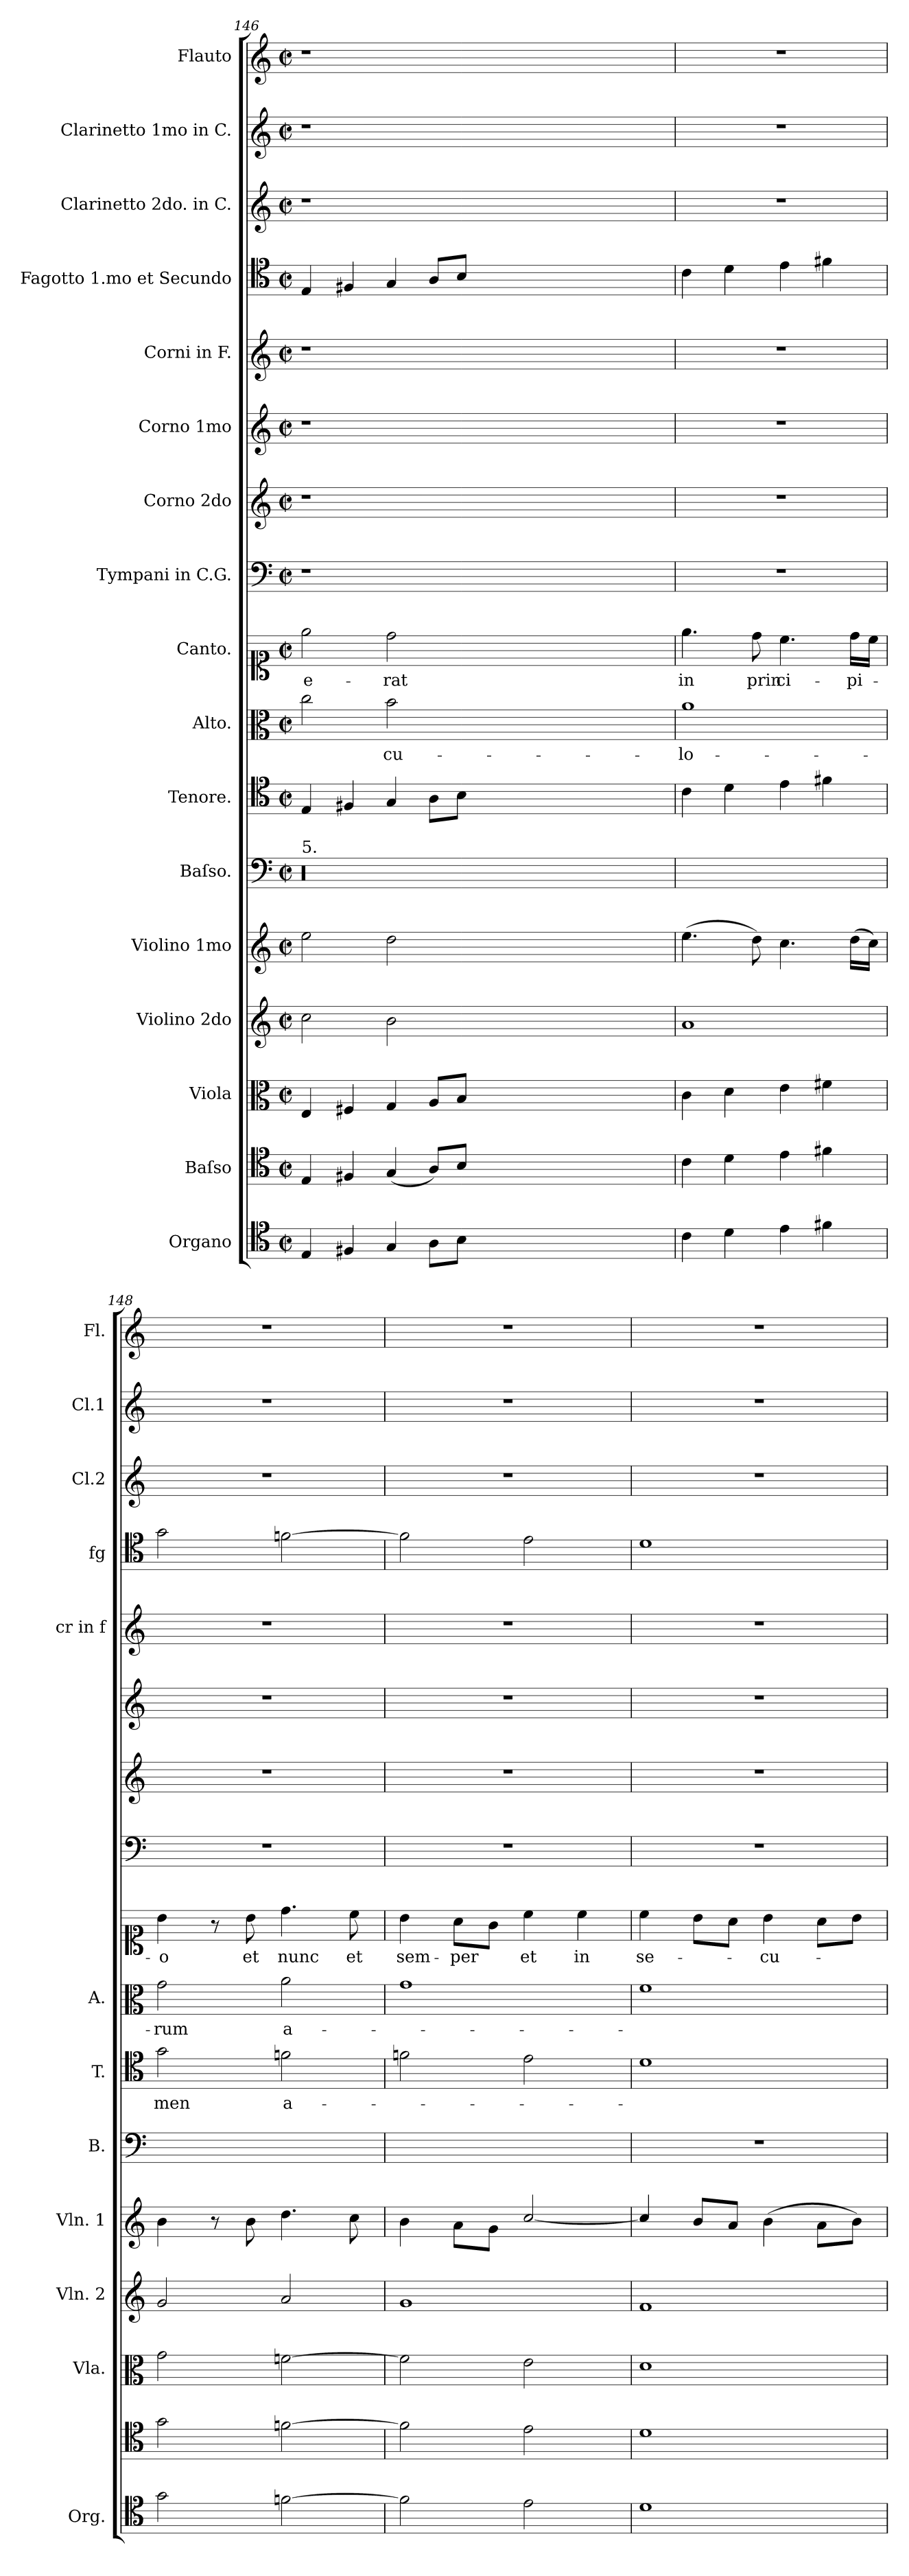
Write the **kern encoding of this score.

**kern	**kern	**kern	**kern	**kern	**kern	**kern	**text	**kern	**text	**kern	**text	**kern	**kern	**kern	**kern	**kern	**kern	**kern	**kern
*part17	*part16	*part15	*part14	*part13	*part12	*part11	*part11	*part10	*part10	*part9	*part9	*part8	*part7	*part6	*part5	*part4	*part3	*part2	*part1
*staff17	*staff16	*staff15	*staff14	*staff13	*staff12	*staff11	*staff11	*staff10	*staff10	*staff9	*staff9	*staff8	*staff7	*staff6	*staff5	*staff4	*staff3	*staff2	*staff1
*I"Organo	*I"Baſso	*I"Viola	*I"Violino 2do	*I"Violino 1mo	*I"Baſso.	*I"Tenore.	*	*I"Alto.	*	*I"Canto.	*	*I"Tympani in C.G.	*I"Corno 2do	*I"Corno 1mo	*I"Corni in F.	*I"Fagotto 1.mo et Secundo	*I"Clarinetto 2do. in C.	*I"Clarinetto 1mo in C.	*I"Flauto
*I'Org.	*	*I'Vla.	*I'Vln. 2	*I'Vln. 1	*I'B.	*I'T.	*	*I'A.	*	*	*	*	*	*	*I'cr in f	*I'fg	*I'Cl.2	*I'Cl.1	*I'Fl.
*clefC4	*clefC4	*clefC3	*clefG2	*clefG2	*clefF4	*clefC4	*	*clefC3	*	*clefC1	*	*clefF4	*clefG2	*clefG2	*clefG2	*clefC4	*clefG2	*clefG2	*clefG2
*	*	*	*	*	*	*	*	*	*	*	*	*	*	*	*ITrd4c7	*	*	*	*
*k[]	*k[]	*k[]	*k[]	*k[]	*k[]	*k[]	*	*k[]	*	*k[]	*	*k[]	*k[]	*k[]	*k[b-]	*k[]	*k[]	*k[]	*k[]
*M2/2	*M2/2	*M2/2	*M2/2	*M2/2	*M2/2	*M2/2	*	*M2/2	*	*M2/2	*	*M2/2	*M2/2	*M2/2	*M2/2	*M2/2	*M2/2	*M2/2	*M2/2
*met(c|)	*met(c|)	*met(c|)	*met(c|)	*met(c|)	*met(c|)	*met(c|)	*	*met(c|)	*	*met(c|)	*	*met(c|)	*met(c|)	*met(c|)	*met(c|)	*met(c|)	*met(c|)	*met(c|)	*met(c|)
=146	=146	=146	=146	=146	=146	=146	=146	=146	=146	=146	=146	=146	=146	=146	=146	=146	=146	=146	=146
!	!	!	!	!	!LO:TX:a:t=5.	!	!	!	!	!	!	!	!	!	!	!	!	!	!
4E/	4E/	4E/	2cc\	2ee\	00r	4E/	.	2cc\	.	2ee\	e-	1r	1r	1r	1r	4E/	1r	1r	1r
4F#X/	4F#X/	4F#X/	.	.	.	4F#X/	.	.	.	.	.	.	.	.	.	4F#X/	.	.	.
4G/	(4G/	4G/	2b\	2dd\	.	4G/	.	2b\	-cu-	2dd\	-rat	.	.	.	.	4G/	.	.	.
8A\L	8A/L)	8A/L	.	.	.	8A\L	.	.	.	.	.	.	.	.	.	8A/L	.	.	.
8B\J	8B/J	8B/J	.	.	.	8B\J	.	.	.	.	.	.	.	.	.	8B/J	.	.	.
0.ryy	0.ryy	0.ryy	0.ryy	0.ryy	.	0.ryy	.	0.ryy	.	0.ryy	.	0.ryy	0.ryy	0.ryy	0.ryy	0.ryy	0.ryy	0.ryy	0.ryy
=147	=147	=147	=147	=147	=147	=147	=147	=147	=147	=147	=147	=147	=147	=147	=147	=147	=147	=147	=147
4c\	4c\	4c\	1a/	(4.ee\	1ryy	4c\	.	1a\	-lo-	4.ee\	in	1r	1r	1r	1r	4c\	1r	1r	1r
4d\	4d\	4d\	.	.	.	4d\	.	.	.	.	.	.	.	.	.	4d\	.	.	.
.	.	.	.	8dd\)	.	.	.	.	.	8dd\	prin-	.	.	.	.	.	.	.	.
4e\	4e\	4e\	.	4.cc\	.	4e\	.	.	.	4.cc\	-ci-	.	.	.	.	4e\	.	.	.
4f#X\	4f#X\	4f#X\	.	.	.	4f#X\	.	.	.	.	.	.	.	.	.	4f#X\	.	.	.
.	.	.	.	(16dd\LL	.	.	.	.	.	16dd\LL	-pi-	.	.	.	.	.	.	.	.
.	.	.	.	16cc\JJ)	.	.	.	.	.	16cc\JJ	.	.	.	.	.	.	.	.	.
=148	=148	=148	=148	=148	=148	=148	=148	=148	=148	=148	=148	=148	=148	=148	=148	=148	=148	=148	=148
2g\	2g\	2g\	2g/	4b\	1ryy	2g\	-men	2g\	-rum	4b\	-o	1r	1r	1r	1r	2g\	1r	1r	1r
.	.	.	.	8r	.	.	.	.	.	8r	.	.	.	.	.	.	.	.	.
.	.	.	.	8b\	.	.	.	.	.	8b\	et	.	.	.	.	.	.	.	.
[2fn\	[2fn\	[2fn\	2a/	4.dd\	.	2fn\	a-	2a\	a-	4.dd\	nunc	.	.	.	.	[2fn\	.	.	.
.	.	.	.	8cc\	.	.	.	.	.	8cc\	et	.	.	.	.	.	.	.	.
=149	=149	=149	=149	=149	=149	=149	=149	=149	=149	=149	=149	=149	=149	=149	=149	=149	=149	=149	=149
2f\]	2f\]	2f\]	1g/	4b\	1ryy	2fn\	.	1g\	.	4b\	sem-	1r	1r	1r	1r	2f\]	1r	1r	1r
.	.	.	.	8a\L	.	.	.	.	.	8a\L	-per	.	.	.	.	.	.	.	.
.	.	.	.	8g\J	.	.	.	.	.	8g\J	.	.	.	.	.	.	.	.	.
2e\	2e\	2e\	.	[2cc/	.	2e\	.	.	.	4cc\	et	.	.	.	.	2e\	.	.	.
.	.	.	.	.	.	.	.	.	.	4cc\	in	.	.	.	.	.	.	.	.
=150	=150	=150	=150	=150	=150	=150	=150	=150	=150	=150	=150	=150	=150	=150	=150	=150	=150	=150	=150
1d\	1d\	1d\	1f/	4cc/]	1r	1d\	.	1f\	.	4cc\	se-	1r	1r	1r	1r	1d\	1r	1r	1r
.	.	.	.	8b/L	.	.	.	.	.	8b\L	.	.	.	.	.	.	.	.	.
.	.	.	.	8a/J	.	.	.	.	.	8a\J	.	.	.	.	.	.	.	.	.
.	.	.	.	(4b\	.	.	.	.	.	4b\	-cu-	.	.	.	.	.	.	.	.
.	.	.	.	8a\L	.	.	.	.	.	8a\L	.	.	.	.	.	.	.	.	.
.	.	.	.	8b\J)	.	.	.	.	.	8b\J	.	.	.	.	.	.	.	.	.
=	=	=	=	=	=	=	=	=	=	=	=	=	=	=	=	=	=	=	=
*-	*-	*-	*-	*-	*-	*-	*-	*-	*-	*-	*-	*-	*-	*-	*-	*-	*-	*-	*-
